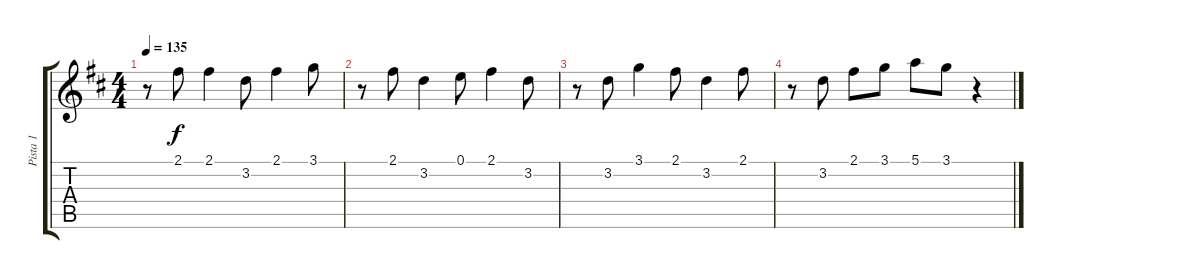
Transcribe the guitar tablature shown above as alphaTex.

\track ("Pista 1" "Pista 1") {instrument distortionguitar}
\staff {score tabs}
\tuning (E4 B3 G3 D3 A2 E2) {hide}
\ts (4 4)
\tempo 135
\clef g2
\ks d
r.8{dy f} 2.1.8 2.1.4 3.2.8 2.1.4 3.1.8 |
r.8 2.1.8 3.2.4 0.1.8 2.1.4 3.2.8 |
r.8 3.2.8 3.1.4 2.1.8 3.2.4 2.1.8 |
r.8 3.2.8 2.1.8 3.1.8 5.1.8 3.1.8 r.4
